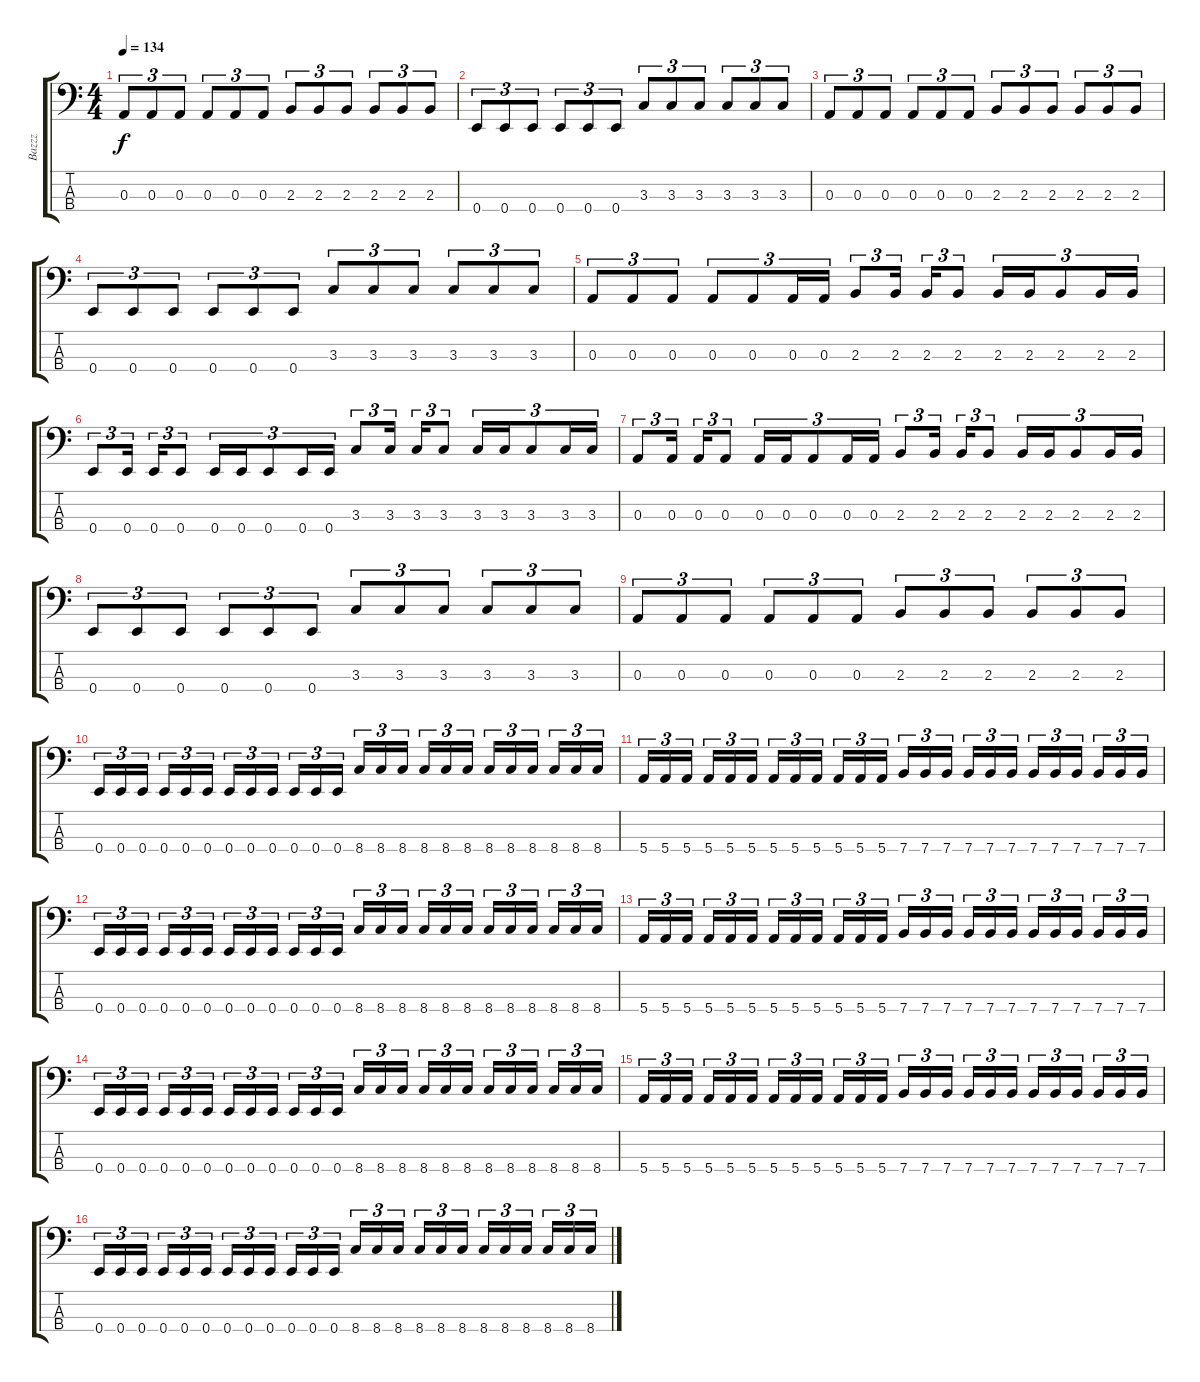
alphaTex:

\track ("Bazzz" "Bazzz") {instrument electricbasspick}
\staff {score tabs}
\tuning (G2 D2 A1 E1) {hide}
\ts (4 4)
\tempo 134
\clef f4
\ks c
0.3.8{tu (3 2) dy f} 0.3.8{tu (3 2)} 0.3.8{tu (3 2)} 0.3.8{tu (3 2)} 0.3.8{tu (3 2)} 0.3.8{tu (3 2)} 2.3.8{tu (3 2)} 2.3.8{tu (3 2)} 2.3.8{tu (3 2)} 2.3.8{tu (3 2)} 2.3.8{tu (3 2)} 2.3.8{tu (3 2)} |
0.4.8{tu (3 2)} 0.4.8{tu (3 2)} 0.4.8{tu (3 2)} 0.4.8{tu (3 2)} 0.4.8{tu (3 2)} 0.4.8{tu (3 2)} 3.3.8{tu (3 2)} 3.3.8{tu (3 2)} 3.3.8{tu (3 2)} 3.3.8{tu (3 2)} 3.3.8{tu (3 2)} 3.3.8{tu (3 2)} |
0.3.8{tu (3 2)} 0.3.8{tu (3 2)} 0.3.8{tu (3 2)} 0.3.8{tu (3 2)} 0.3.8{tu (3 2)} 0.3.8{tu (3 2)} 2.3.8{tu (3 2)} 2.3.8{tu (3 2)} 2.3.8{tu (3 2)} 2.3.8{tu (3 2)} 2.3.8{tu (3 2)} 2.3.8{tu (3 2)} |
0.4.8{tu (3 2)} 0.4.8{tu (3 2)} 0.4.8{tu (3 2)} 0.4.8{tu (3 2)} 0.4.8{tu (3 2)} 0.4.8{tu (3 2)} 3.3.8{tu (3 2)} 3.3.8{tu (3 2)} 3.3.8{tu (3 2)} 3.3.8{tu (3 2)} 3.3.8{tu (3 2)} 3.3.8{tu (3 2)} |
0.3.8{tu (3 2)} 0.3.8{tu (3 2)} 0.3.8{tu (3 2)} 0.3.8{tu (3 2)} 0.3.8{tu (3 2)} 0.3.16{tu (3 2)} 0.3.16{tu (3 2)} 2.3.8{tu (3 2)} 2.3.16{tu (3 2)} 2.3.16{tu (3 2)} 2.3.8{tu (3 2)} 2.3.16{tu (3 2)} 2.3.16{tu (3 2)} 2.3.8{tu (3 2)} 2.3.16{tu (3 2)} 2.3.16{tu (3 2)} |
0.4.8{tu (3 2)} 0.4.16{tu (3 2)} 0.4.16{tu (3 2)} 0.4.8{tu (3 2)} 0.4.16{tu (3 2)} 0.4.16{tu (3 2)} 0.4.8{tu (3 2)} 0.4.16{tu (3 2)} 0.4.16{tu (3 2)} 3.3.8{tu (3 2)} 3.3.16{tu (3 2)} 3.3.16{tu (3 2)} 3.3.8{tu (3 2)} 3.3.16{tu (3 2)} 3.3.16{tu (3 2)} 3.3.8{tu (3 2)} 3.3.16{tu (3 2)} 3.3.16{tu (3 2)} |
0.3.8{tu (3 2)} 0.3.16{tu (3 2)} 0.3.16{tu (3 2)} 0.3.8{tu (3 2)} 0.3.16{tu (3 2)} 0.3.16{tu (3 2)} 0.3.8{tu (3 2)} 0.3.16{tu (3 2)} 0.3.16{tu (3 2)} 2.3.8{tu (3 2)} 2.3.16{tu (3 2)} 2.3.16{tu (3 2)} 2.3.8{tu (3 2)} 2.3.16{tu (3 2)} 2.3.16{tu (3 2)} 2.3.8{tu (3 2)} 2.3.16{tu (3 2)} 2.3.16{tu (3 2)} |
0.4.8{tu (3 2)} 0.4.8{tu (3 2)} 0.4.8{tu (3 2)} 0.4.8{tu (3 2)} 0.4.8{tu (3 2)} 0.4.8{tu (3 2)} 3.3.8{tu (3 2)} 3.3.8{tu (3 2)} 3.3.8{tu (3 2)} 3.3.8{tu (3 2)} 3.3.8{tu (3 2)} 3.3.8{tu (3 2)} |
0.3.8{tu (3 2)} 0.3.8{tu (3 2)} 0.3.8{tu (3 2)} 0.3.8{tu (3 2)} 0.3.8{tu (3 2)} 0.3.8{tu (3 2)} 2.3.8{tu (3 2)} 2.3.8{tu (3 2)} 2.3.8{tu (3 2)} 2.3.8{tu (3 2)} 2.3.8{tu (3 2)} 2.3.8{tu (3 2)} |
0.4.16{tu (3 2)} 0.4.16{tu (3 2)} 0.4.16{tu (3 2)} 0.4.16{tu (3 2)} 0.4.16{tu (3 2)} 0.4.16{tu (3 2)} 0.4.16{tu (3 2)} 0.4.16{tu (3 2)} 0.4.16{tu (3 2)} 0.4.16{tu (3 2)} 0.4.16{tu (3 2)} 0.4.16{tu (3 2)} 8.4.16{tu (3 2)} 8.4.16{tu (3 2)} 8.4.16{tu (3 2)} 8.4.16{tu (3 2)} 8.4.16{tu (3 2)} 8.4.16{tu (3 2)} 8.4.16{tu (3 2)} 8.4.16{tu (3 2)} 8.4.16{tu (3 2)} 8.4.16{tu (3 2)} 8.4.16{tu (3 2)} 8.4.16{tu (3 2)} |
5.4.16{tu (3 2)} 5.4.16{tu (3 2)} 5.4.16{tu (3 2)} 5.4.16{tu (3 2)} 5.4.16{tu (3 2)} 5.4.16{tu (3 2)} 5.4.16{tu (3 2)} 5.4.16{tu (3 2)} 5.4.16{tu (3 2)} 5.4.16{tu (3 2)} 5.4.16{tu (3 2)} 5.4.16{tu (3 2)} 7.4.16{tu (3 2)} 7.4.16{tu (3 2)} 7.4.16{tu (3 2)} 7.4.16{tu (3 2)} 7.4.16{tu (3 2)} 7.4.16{tu (3 2)} 7.4.16{tu (3 2)} 7.4.16{tu (3 2)} 7.4.16{tu (3 2)} 7.4.16{tu (3 2)} 7.4.16{tu (3 2)} 7.4.16{tu (3 2)} |
0.4.16{tu (3 2)} 0.4.16{tu (3 2)} 0.4.16{tu (3 2)} 0.4.16{tu (3 2)} 0.4.16{tu (3 2)} 0.4.16{tu (3 2)} 0.4.16{tu (3 2)} 0.4.16{tu (3 2)} 0.4.16{tu (3 2)} 0.4.16{tu (3 2)} 0.4.16{tu (3 2)} 0.4.16{tu (3 2)} 8.4.16{tu (3 2)} 8.4.16{tu (3 2)} 8.4.16{tu (3 2)} 8.4.16{tu (3 2)} 8.4.16{tu (3 2)} 8.4.16{tu (3 2)} 8.4.16{tu (3 2)} 8.4.16{tu (3 2)} 8.4.16{tu (3 2)} 8.4.16{tu (3 2)} 8.4.16{tu (3 2)} 8.4.16{tu (3 2)} |
5.4.16{tu (3 2)} 5.4.16{tu (3 2)} 5.4.16{tu (3 2)} 5.4.16{tu (3 2)} 5.4.16{tu (3 2)} 5.4.16{tu (3 2)} 5.4.16{tu (3 2)} 5.4.16{tu (3 2)} 5.4.16{tu (3 2)} 5.4.16{tu (3 2)} 5.4.16{tu (3 2)} 5.4.16{tu (3 2)} 7.4.16{tu (3 2)} 7.4.16{tu (3 2)} 7.4.16{tu (3 2)} 7.4.16{tu (3 2)} 7.4.16{tu (3 2)} 7.4.16{tu (3 2)} 7.4.16{tu (3 2)} 7.4.16{tu (3 2)} 7.4.16{tu (3 2)} 7.4.16{tu (3 2)} 7.4.16{tu (3 2)} 7.4.16{tu (3 2)} |
0.4.16{tu (3 2)} 0.4.16{tu (3 2)} 0.4.16{tu (3 2)} 0.4.16{tu (3 2)} 0.4.16{tu (3 2)} 0.4.16{tu (3 2)} 0.4.16{tu (3 2)} 0.4.16{tu (3 2)} 0.4.16{tu (3 2)} 0.4.16{tu (3 2)} 0.4.16{tu (3 2)} 0.4.16{tu (3 2)} 8.4.16{tu (3 2)} 8.4.16{tu (3 2)} 8.4.16{tu (3 2)} 8.4.16{tu (3 2)} 8.4.16{tu (3 2)} 8.4.16{tu (3 2)} 8.4.16{tu (3 2)} 8.4.16{tu (3 2)} 8.4.16{tu (3 2)} 8.4.16{tu (3 2)} 8.4.16{tu (3 2)} 8.4.16{tu (3 2)} |
5.4.16{tu (3 2)} 5.4.16{tu (3 2)} 5.4.16{tu (3 2)} 5.4.16{tu (3 2)} 5.4.16{tu (3 2)} 5.4.16{tu (3 2)} 5.4.16{tu (3 2)} 5.4.16{tu (3 2)} 5.4.16{tu (3 2)} 5.4.16{tu (3 2)} 5.4.16{tu (3 2)} 5.4.16{tu (3 2)} 7.4.16{tu (3 2)} 7.4.16{tu (3 2)} 7.4.16{tu (3 2)} 7.4.16{tu (3 2)} 7.4.16{tu (3 2)} 7.4.16{tu (3 2)} 7.4.16{tu (3 2)} 7.4.16{tu (3 2)} 7.4.16{tu (3 2)} 7.4.16{tu (3 2)} 7.4.16{tu (3 2)} 7.4.16{tu (3 2)} |
0.4.16{tu (3 2)} 0.4.16{tu (3 2)} 0.4.16{tu (3 2)} 0.4.16{tu (3 2)} 0.4.16{tu (3 2)} 0.4.16{tu (3 2)} 0.4.16{tu (3 2)} 0.4.16{tu (3 2)} 0.4.16{tu (3 2)} 0.4.16{tu (3 2)} 0.4.16{tu (3 2)} 0.4.16{tu (3 2)} 8.4.16{tu (3 2)} 8.4.16{tu (3 2)} 8.4.16{tu (3 2)} 8.4.16{tu (3 2)} 8.4.16{tu (3 2)} 8.4.16{tu (3 2)} 8.4.16{tu (3 2)} 8.4.16{tu (3 2)} 8.4.16{tu (3 2)} 8.4.16{tu (3 2)} 8.4.16{tu (3 2)} 8.4.16{tu (3 2)}
